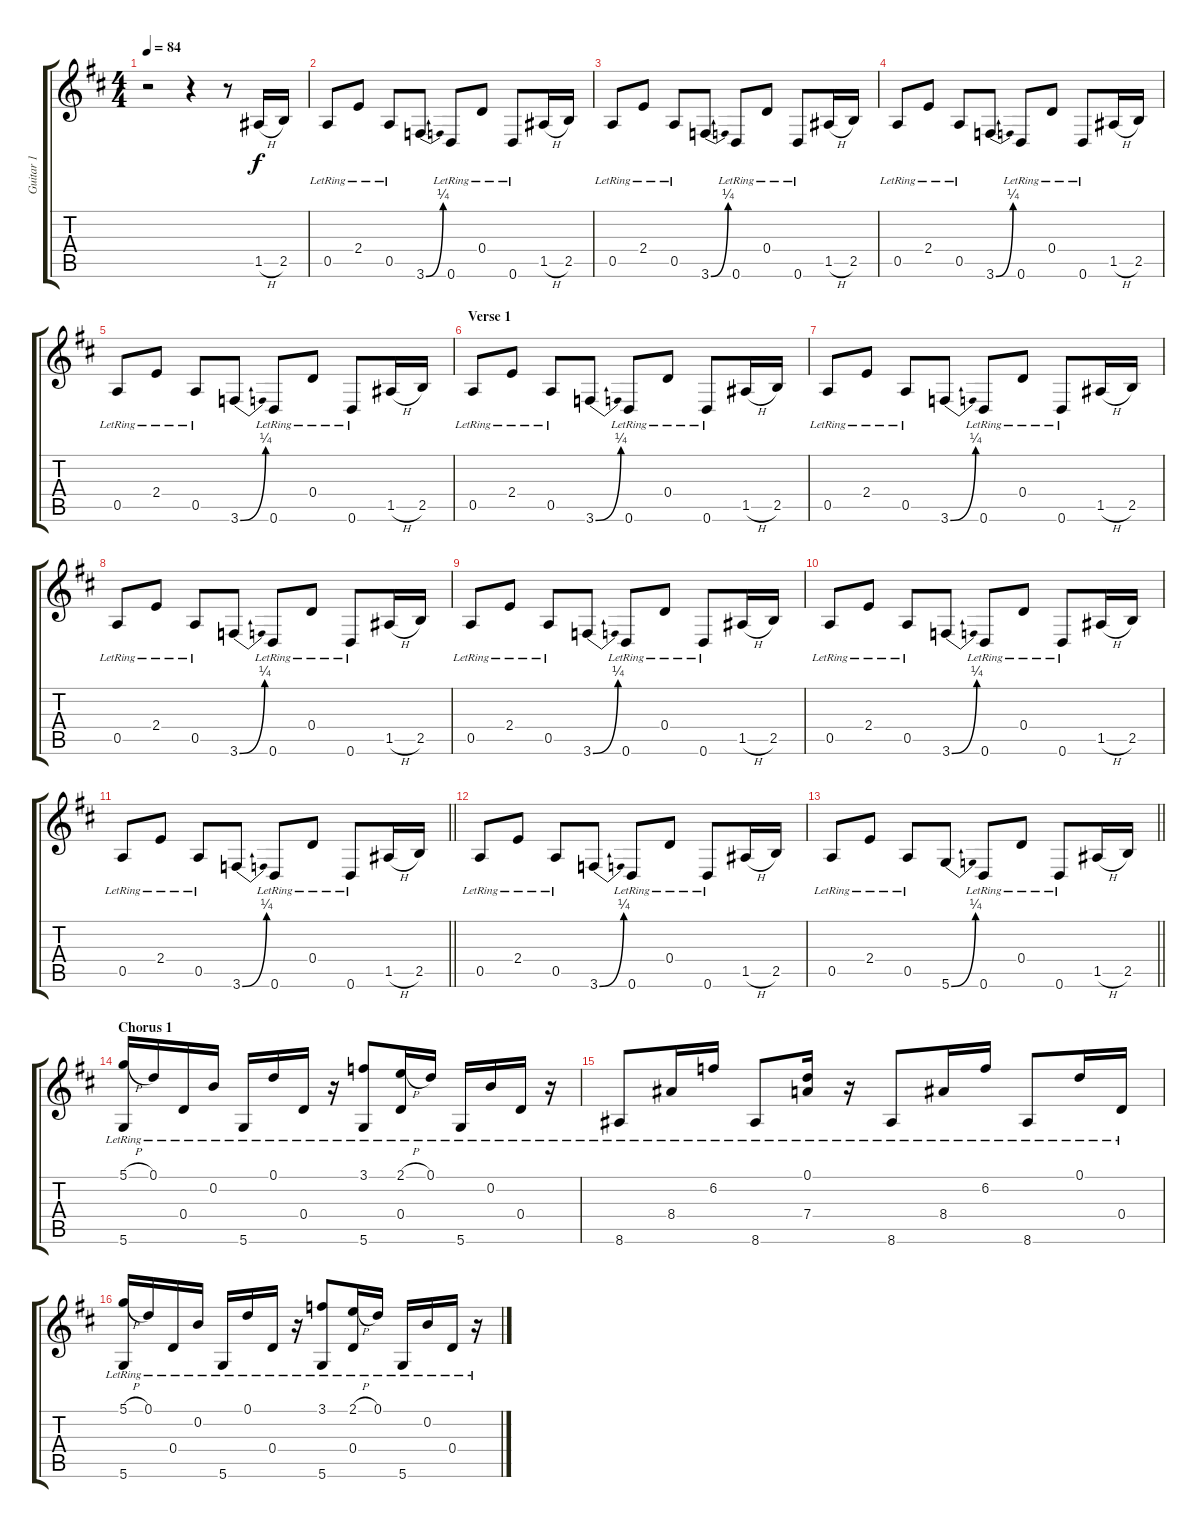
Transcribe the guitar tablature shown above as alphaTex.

\track ("Guitar 1" "Guitar 1") {instrument acousticguitarsteel}
\staff {score tabs}
\tuning (D4 B3 G3 D3 A2 D2) {hide}
\ts (4 4)
\tempo 84
\clef g2
\ks d
r.2{dy f volume 0 instrument acousticguitarsteel} r.4{volume 12} r.8 1.5{h}.16 2.5.16 |
0.5{lr}.8 2.4{lr}.8 0.5{lr}.8 3.6{be (bend 0 0 60 1)}.8 0.6{lr}.8 0.4{lr}.8 0.6{lr}.8 1.5{h}.16 2.5.16 |
0.5{lr}.8 2.4{lr}.8 0.5{lr}.8 3.6{be (bend 0 0 60 1)}.8 0.6{lr}.8 0.4{lr}.8 0.6{lr}.8 1.5{h}.16 2.5.16 |
0.5{lr}.8 2.4{lr}.8 0.5{lr}.8 3.6{be (bend 0 0 60 1)}.8 0.6{lr}.8 0.4{lr}.8 0.6{lr}.8 1.5{h}.16 2.5.16 |
0.5{lr}.8 2.4{lr}.8 0.5{lr}.8 3.6{be (bend 0 0 60 1)}.8 0.6{lr}.8 0.4{lr}.8 0.6{lr}.8 1.5{h}.16 2.5.16 |
\section ("" "Verse 1")
0.5{lr}.8 2.4{lr}.8 0.5{lr}.8 3.6{be (bend 0 0 60 1)}.8 0.6{lr}.8 0.4{lr}.8 0.6{lr}.8 1.5{h}.16 2.5.16 |
0.5{lr}.8 2.4{lr}.8 0.5{lr}.8 3.6{be (bend 0 0 60 1)}.8 0.6{lr}.8 0.4{lr}.8 0.6{lr}.8 1.5{h}.16 2.5.16 |
0.5{lr}.8 2.4{lr}.8 0.5{lr}.8 3.6{be (bend 0 0 60 1)}.8 0.6{lr}.8 0.4{lr}.8 0.6{lr}.8 1.5{h}.16 2.5.16 |
0.5{lr}.8 2.4{lr}.8 0.5{lr}.8 3.6{be (bend 0 0 60 1)}.8 0.6{lr}.8 0.4{lr}.8 0.6{lr}.8 1.5{h}.16 2.5.16 |
0.5{lr}.8 2.4{lr}.8 0.5{lr}.8 3.6{be (bend 0 0 60 1)}.8 0.6{lr}.8 0.4{lr}.8 0.6{lr}.8 1.5{h}.16 2.5.16 |
\barLineRight lightlight
0.5{lr}.8 2.4{lr}.8 0.5{lr}.8 3.6{be (bend 0 0 60 1)}.8 0.6{lr}.8 0.4{lr}.8 0.6{lr}.8 1.5{h}.16 2.5.16 |
0.5{lr}.8 2.4{lr}.8 0.5{lr}.8 3.6{be (bend 0 0 60 1)}.8 0.6{lr}.8 0.4{lr}.8 0.6{lr}.8 1.5{h}.16 2.5.16 |
\barLineRight lightlight
0.5{lr}.8 2.4{lr}.8 0.5{lr}.8 5.6{be (bend 0 0 60 1)}.8 0.6{lr}.8 0.4{lr}.8 0.6{lr}.8 1.5{h}.16 2.5.16 |
\section ("" "Chorus 1")
(5.1{h} 5.6{lr}).16 0.1{lr}.16 0.4{lr}.16 0.2{lr}.16 5.6{lr}.16 0.1{lr}.16 0.4{lr}.16 r.16 (3.1 5.6{lr}).8 (2.1{h} 0.4{lr}).16 0.1{lr}.16 5.6{lr}.16 0.2{lr}.16 0.4{lr}.16 r.16 |
8.6{lr}.8 8.4{lr}.16 6.2{lr}.16 8.6{lr}.8 (0.1{lr} 7.4{lr}).16 r.16 8.6{lr}.8 8.4{lr}.16 6.2{lr}.16 8.6{lr}.8 0.1{lr}.16 0.4{lr}.16 |
(5.1{h} 5.6{lr}).16 0.1{lr}.16 0.4{lr}.16 0.2{lr}.16 5.6{lr}.16 0.1{lr}.16 0.4{lr}.16 r.16 (3.1 5.6{lr}).8 (2.1{h} 0.4{lr}).16 0.1{lr}.16 5.6{lr}.16 0.2{lr}.16 0.4{lr}.16 r.16
